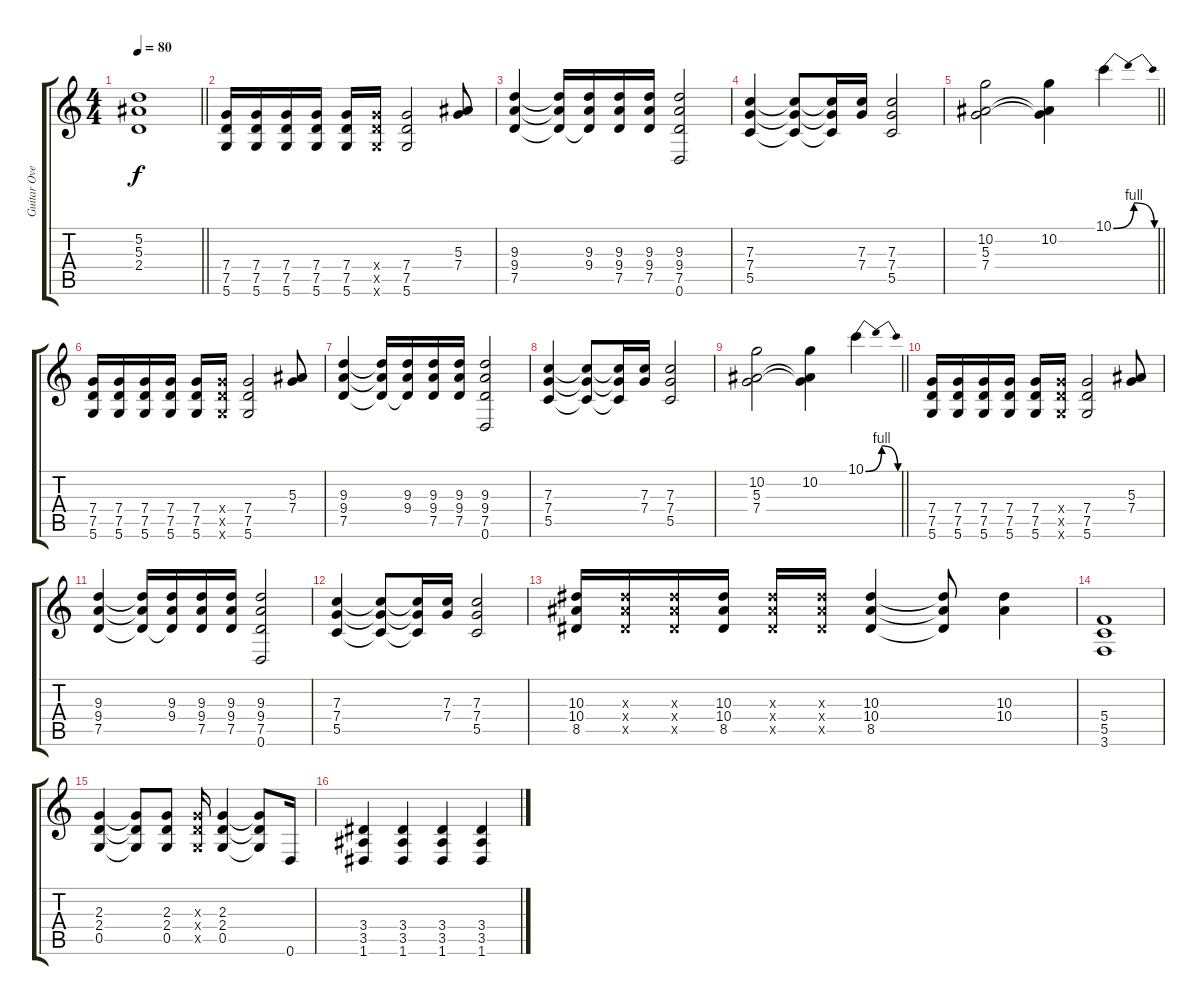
\track ("Guitar Overdub" "Guitar Ove") {instrument distortionguitar}
\staff {score tabs}
\tuning (D4 A3 F3 C3 G2 D2) {hide}
\ts (4 4)
\tempo 80
\clef g2
\barLineRight lightlight
\ks c
(5.2 5.3 2.4).1{dy f} |
(7.4 7.5 5.6).16{volume 8 instrument electricguitarjazz} (7.4 7.5 5.6).16 (7.4 7.5 5.6).16 (7.4 7.5 5.6).16 (7.4 7.5 5.6).16 (7.4{x} 7.5{x} 5.6{x}).16 (7.4 7.5 5.6).2 (5.3 7.4).8 |
(9.3 9.4 7.5).4 (9.3{t} 9.4{t} 7.5{t}).16 (9.3 9.4 7.5{t}).16 (9.3 9.4 7.5).16 (9.3 9.4 7.5).16 (9.3 9.4 7.5 0.6).2 |
(7.3 7.4 5.5).4 (7.3{t} 7.4{t} 5.5{t}).8 (7.3{t} 7.4{t} 5.5{t}).16 (7.3 7.4).16 (7.3 7.4 5.5).2 |
\barLineRight lightlight
(10.2 5.3 7.4).2 (10.2 5.3{t} 7.4{t}).4 10.1{be (bendrelease 0 0 15 4 15 4 60 0)}.4 |
(7.4 7.5 5.6).16 (7.4 7.5 5.6).16 (7.4 7.5 5.6).16 (7.4 7.5 5.6).16 (7.4 7.5 5.6).16 (7.4{x} 7.5{x} 5.6{x}).16 (7.4 7.5 5.6).2 (5.3 7.4).8 |
(9.3 9.4 7.5).4 (9.3{t} 9.4{t} 7.5{t}).16 (9.3 9.4 7.5{t}).16 (9.3 9.4 7.5).16 (9.3 9.4 7.5).16 (9.3 9.4 7.5 0.6).2 |
(7.3 7.4 5.5).4 (7.3{t} 7.4{t} 5.5{t}).8 (7.3{t} 7.4{t} 5.5{t}).16 (7.3 7.4).16 (7.3 7.4 5.5).2 |
\barLineRight lightlight
(10.2 5.3 7.4).2 (10.2 5.3{t} 7.4{t}).4 10.1{be (bendrelease 0 0 15 4 15 4 60 0)}.4 |
(7.4 7.5 5.6).16 (7.4 7.5 5.6).16 (7.4 7.5 5.6).16 (7.4 7.5 5.6).16 (7.4 7.5 5.6).16 (7.4{x} 7.5{x} 5.6{x}).16 (7.4 7.5 5.6).2 (5.3 7.4).8 |
(9.3 9.4 7.5).4 (9.3{t} 9.4{t} 7.5{t}).16 (9.3 9.4 7.5{t}).16 (9.3 9.4 7.5).16 (9.3 9.4 7.5).16 (9.3 9.4 7.5 0.6).2 |
(7.3 7.4 5.5).4 (7.3{t} 7.4{t} 5.5{t}).8 (7.3{t} 7.4{t} 5.5{t}).16 (7.3 7.4).16 (7.3 7.4 5.5).2 |
(10.3 10.4 8.5).16 (10.3{x} 10.4{x} 8.5{x}).16 (10.3{x} 10.4{x} 8.5{x}).16 (10.3 10.4 8.5).16 (10.3{x} 10.4{x} 8.5{x}).16 (10.3{x} 10.4{x} 8.5{x}).16 (10.3 10.4 8.5).4 (10.3{t} 10.4{t} 8.5{t}).8 (10.3 10.4).4 |
(5.4 5.5 3.6).1 |
(2.3 2.4 0.5).4 (2.3{t} 2.4{t} 0.5{t}).8 (2.3 2.4 0.5).8 (2.3{x} 2.4{x} 0.5{x}).16 (2.3 2.4 0.5).4 (2.3{t} 2.4{t} 0.5{t}).8 0.6.16 |
(3.4 3.5 1.6).4 (3.4 3.5 1.6).4 (3.4 3.5 1.6).4 (3.4 3.5 1.6).4
